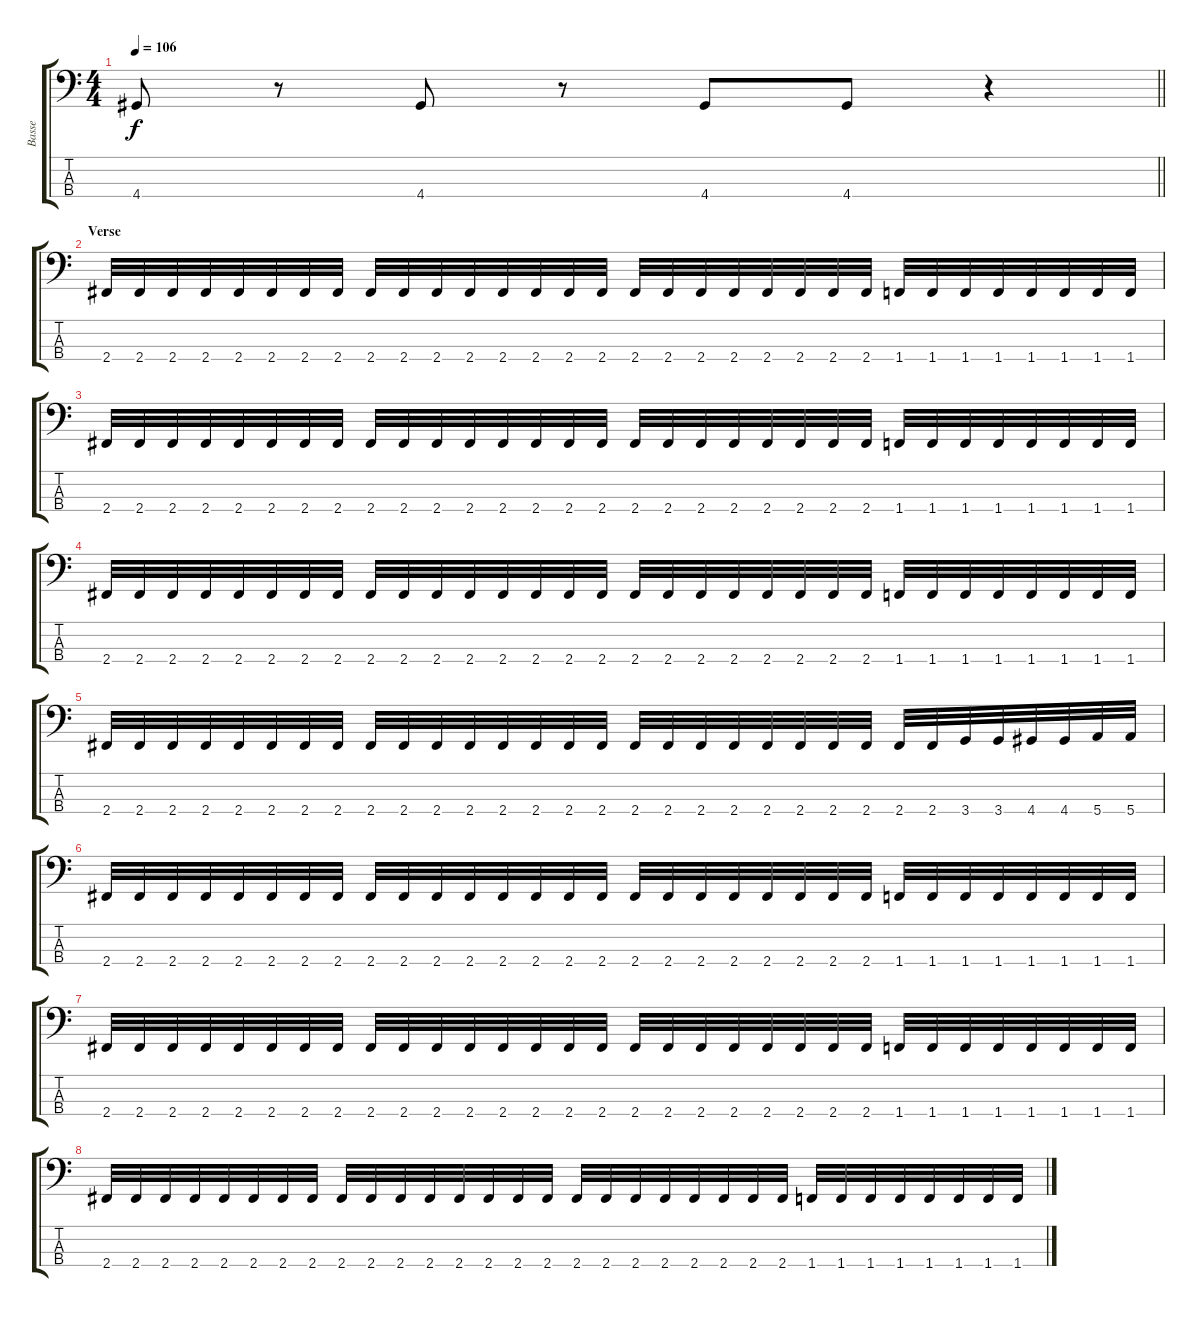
\track ("Basse" "Basse") {instrument electricbassfinger}
\staff {score tabs}
\tuning (G2 D2 A1 E1) {hide}
\ts (4 4)
\tempo 106
\clef f4
\barLineRight lightlight
\ks c
4.4.8{dy f} r.8 4.4.8 r.8 4.4.8 4.4.8 r.4 |
\section ("" "Verse")
2.4.32 2.4.32 2.4.32 2.4.32 2.4.32 2.4.32 2.4.32 2.4.32 2.4.32 2.4.32 2.4.32 2.4.32 2.4.32 2.4.32 2.4.32 2.4.32 2.4.32 2.4.32 2.4.32 2.4.32 2.4.32 2.4.32 2.4.32 2.4.32 1.4.32 1.4.32 1.4.32 1.4.32 1.4.32 1.4.32 1.4.32 1.4.32 |
2.4.32 2.4.32 2.4.32 2.4.32 2.4.32 2.4.32 2.4.32 2.4.32 2.4.32 2.4.32 2.4.32 2.4.32 2.4.32 2.4.32 2.4.32 2.4.32 2.4.32 2.4.32 2.4.32 2.4.32 2.4.32 2.4.32 2.4.32 2.4.32 1.4.32 1.4.32 1.4.32 1.4.32 1.4.32 1.4.32 1.4.32 1.4.32 |
2.4.32 2.4.32 2.4.32 2.4.32 2.4.32 2.4.32 2.4.32 2.4.32 2.4.32 2.4.32 2.4.32 2.4.32 2.4.32 2.4.32 2.4.32 2.4.32 2.4.32 2.4.32 2.4.32 2.4.32 2.4.32 2.4.32 2.4.32 2.4.32 1.4.32 1.4.32 1.4.32 1.4.32 1.4.32 1.4.32 1.4.32 1.4.32 |
2.4.32 2.4.32 2.4.32 2.4.32 2.4.32 2.4.32 2.4.32 2.4.32 2.4.32 2.4.32 2.4.32 2.4.32 2.4.32 2.4.32 2.4.32 2.4.32 2.4.32 2.4.32 2.4.32 2.4.32 2.4.32 2.4.32 2.4.32 2.4.32 2.4.32 2.4.32 3.4.32 3.4.32 4.4.32 4.4.32 5.4.32 5.4.32 |
2.4.32 2.4.32 2.4.32 2.4.32 2.4.32 2.4.32 2.4.32 2.4.32 2.4.32 2.4.32 2.4.32 2.4.32 2.4.32 2.4.32 2.4.32 2.4.32 2.4.32 2.4.32 2.4.32 2.4.32 2.4.32 2.4.32 2.4.32 2.4.32 1.4.32 1.4.32 1.4.32 1.4.32 1.4.32 1.4.32 1.4.32 1.4.32 |
2.4.32 2.4.32 2.4.32 2.4.32 2.4.32 2.4.32 2.4.32 2.4.32 2.4.32 2.4.32 2.4.32 2.4.32 2.4.32 2.4.32 2.4.32 2.4.32 2.4.32 2.4.32 2.4.32 2.4.32 2.4.32 2.4.32 2.4.32 2.4.32 1.4.32 1.4.32 1.4.32 1.4.32 1.4.32 1.4.32 1.4.32 1.4.32 |
2.4.32 2.4.32 2.4.32 2.4.32 2.4.32 2.4.32 2.4.32 2.4.32 2.4.32 2.4.32 2.4.32 2.4.32 2.4.32 2.4.32 2.4.32 2.4.32 2.4.32 2.4.32 2.4.32 2.4.32 2.4.32 2.4.32 2.4.32 2.4.32 1.4.32 1.4.32 1.4.32 1.4.32 1.4.32 1.4.32 1.4.32 1.4.32
